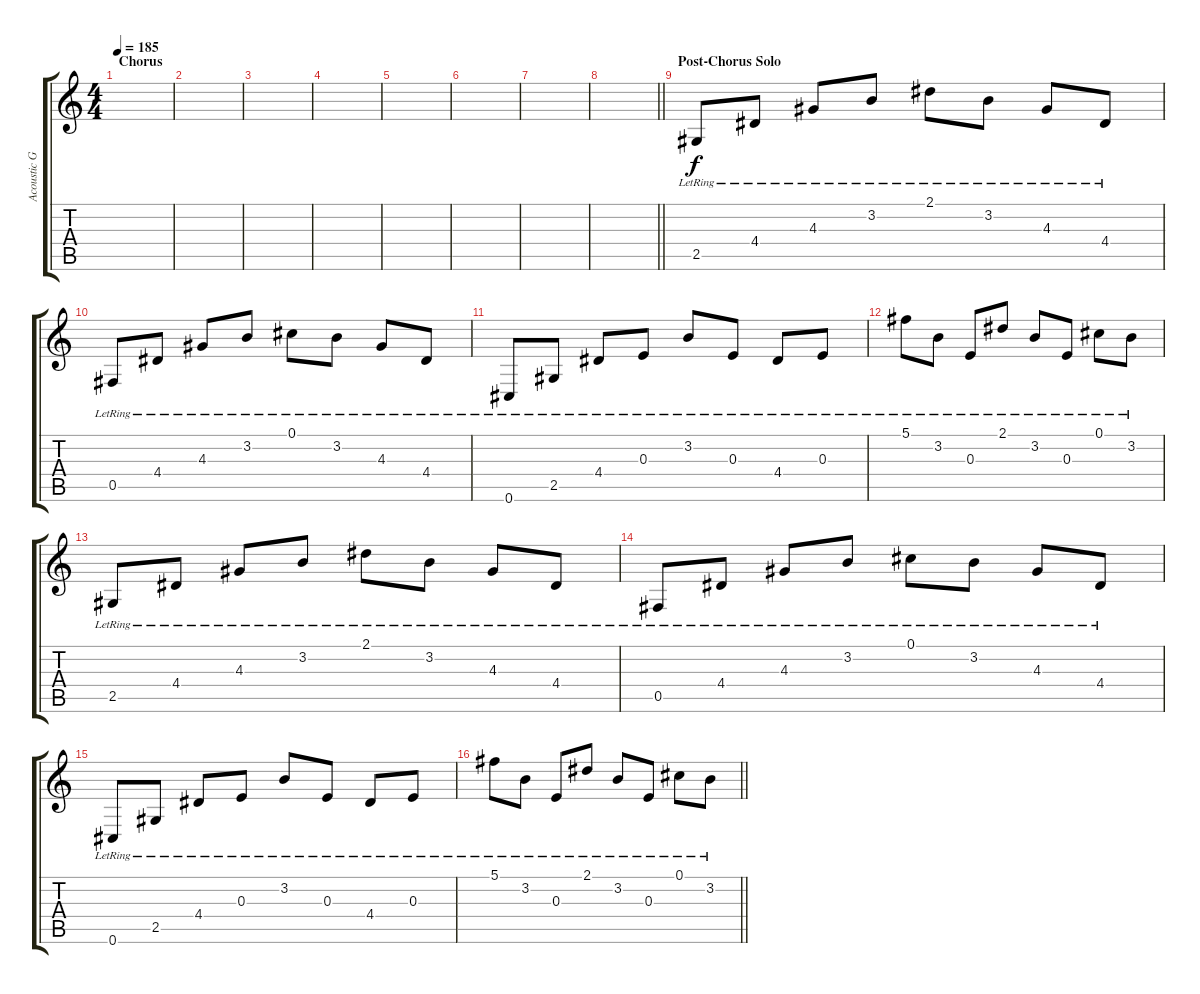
\track ("Acoustic Gtr" "Acoustic G") {instrument acousticguitarsteel}
\staff {score tabs}
\tuning (Db4 Ab3 E3 B2 Gb2 Db2) {hide}
\ts (4 4)
\section ("" "Chorus")
\tempo 185
\clef g2
\ks c
|
|
|
|
|
|
|
\barLineRight lightlight
|
\section ("" "Post-Chorus Solo")
2.5{lr}.8 4.4{lr}.8 4.3{lr}.8 3.2{lr}.8 2.1{lr}.8 3.2{lr}.8 4.3{lr}.8 4.4{lr}.8 |
0.5{lr}.8 4.4{lr}.8 4.3{lr}.8 3.2{lr}.8 0.1{lr}.8 3.2{lr}.8 4.3{lr}.8 4.4{lr}.8 |
0.6{lr}.8 2.5{lr}.8 4.4{lr}.8 0.3{lr}.8 3.2{lr}.8 0.3{lr}.8 4.4{lr}.8 0.3{lr}.8 |
5.1{lr}.8 3.2{lr}.8 0.3{lr}.8 2.1{lr}.8 3.2{lr}.8 0.3{lr}.8 0.1{lr}.8 3.2{lr}.8 |
2.5{lr}.8 4.4{lr}.8 4.3{lr}.8 3.2{lr}.8 2.1{lr}.8 3.2{lr}.8 4.3{lr}.8 4.4{lr}.8 |
0.5{lr}.8 4.4{lr}.8 4.3{lr}.8 3.2{lr}.8 0.1{lr}.8 3.2{lr}.8 4.3{lr}.8 4.4{lr}.8 |
0.6{lr}.8 2.5{lr}.8 4.4{lr}.8 0.3{lr}.8 3.2{lr}.8 0.3{lr}.8 4.4{lr}.8 0.3{lr}.8 |
\barLineRight lightlight
5.1{lr}.8 3.2{lr}.8 0.3{lr}.8 2.1{lr}.8 3.2{lr}.8 0.3{lr}.8 0.1{lr}.8 3.2{lr}.8
